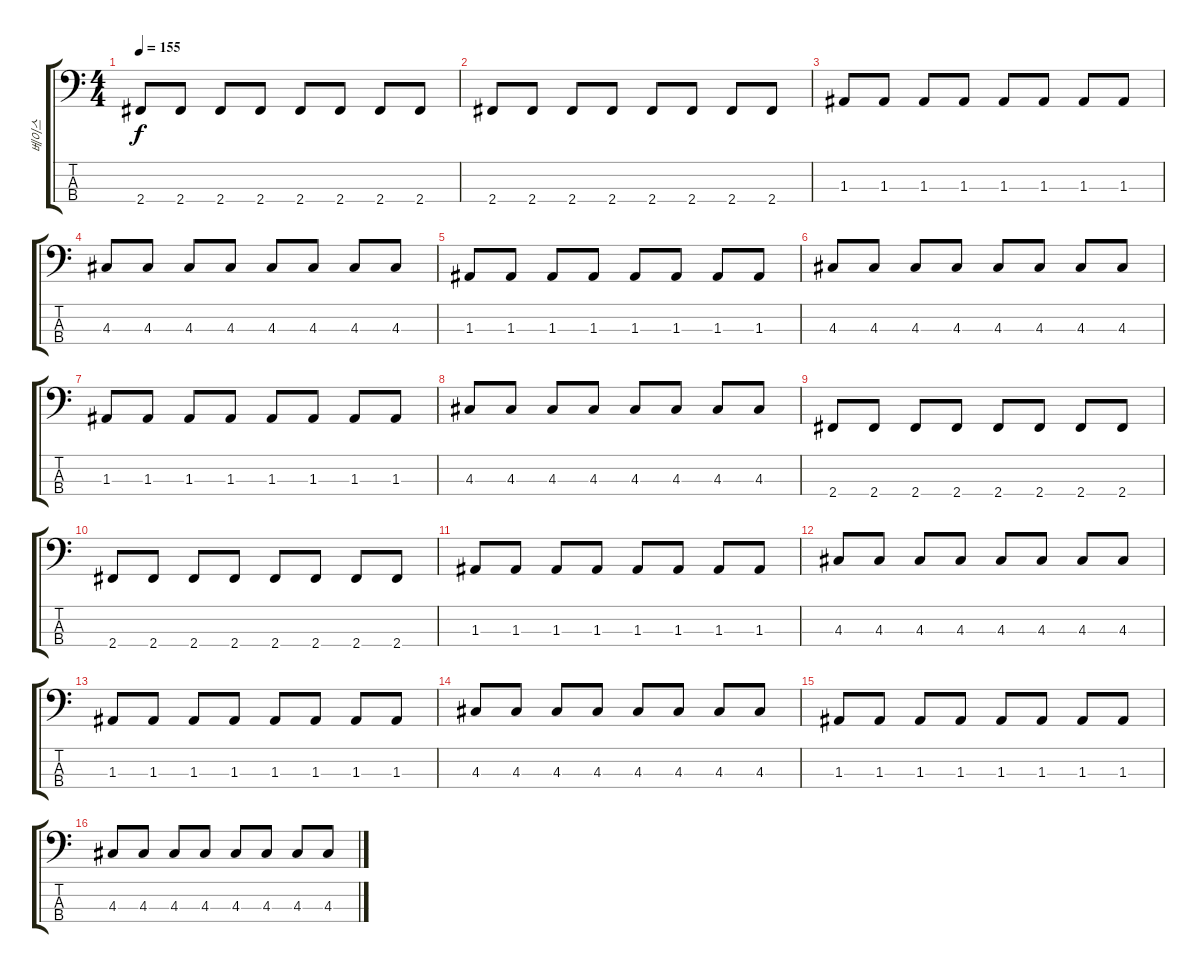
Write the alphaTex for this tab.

\track ("베이스" "베이스") {instrument electricbasspick}
\staff {score tabs}
\tuning (G2 D2 A1 E1) {hide}
\ts (4 4)
\tempo 155
\clef f4
\ks c
2.4.8{dy f} 2.4.8 2.4.8 2.4.8 2.4.8 2.4.8 2.4.8 2.4.8 |
2.4.8 2.4.8 2.4.8 2.4.8 2.4.8 2.4.8 2.4.8 2.4.8 |
1.3.8 1.3.8 1.3.8 1.3.8 1.3.8 1.3.8 1.3.8 1.3.8 |
4.3.8 4.3.8 4.3.8 4.3.8 4.3.8 4.3.8 4.3.8 4.3.8 |
1.3.8 1.3.8 1.3.8 1.3.8 1.3.8 1.3.8 1.3.8 1.3.8 |
4.3.8 4.3.8 4.3.8 4.3.8 4.3.8 4.3.8 4.3.8 4.3.8 |
1.3.8 1.3.8 1.3.8 1.3.8 1.3.8 1.3.8 1.3.8 1.3.8 |
4.3.8 4.3.8 4.3.8 4.3.8 4.3.8 4.3.8 4.3.8 4.3.8 |
2.4.8 2.4.8 2.4.8 2.4.8 2.4.8 2.4.8 2.4.8 2.4.8 |
2.4.8 2.4.8 2.4.8 2.4.8 2.4.8 2.4.8 2.4.8 2.4.8 |
1.3.8 1.3.8 1.3.8 1.3.8 1.3.8 1.3.8 1.3.8 1.3.8 |
4.3.8 4.3.8 4.3.8 4.3.8 4.3.8 4.3.8 4.3.8 4.3.8 |
1.3.8 1.3.8 1.3.8 1.3.8 1.3.8 1.3.8 1.3.8 1.3.8 |
4.3.8 4.3.8 4.3.8 4.3.8 4.3.8 4.3.8 4.3.8 4.3.8 |
1.3.8 1.3.8 1.3.8 1.3.8 1.3.8 1.3.8 1.3.8 1.3.8 |
4.3.8 4.3.8 4.3.8 4.3.8 4.3.8 4.3.8 4.3.8 4.3.8
